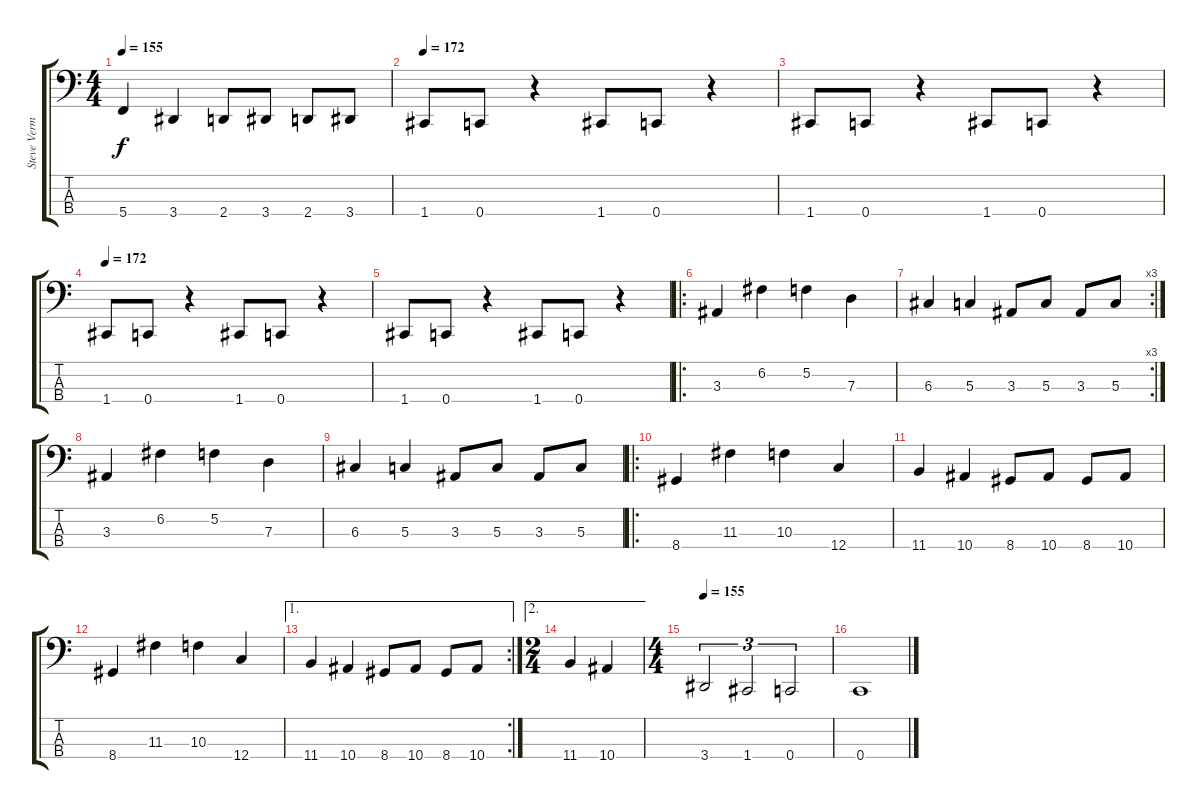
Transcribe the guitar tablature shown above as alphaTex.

\track ("Steve Vermilyea" "Steve Verm") {instrument electricbasspick}
\staff {score tabs}
\tuning (F2 C2 G1 C1) {hide}
\ts (4 4)
\tempo 155
\clef f4
\ks c
5.4.4{dy f} 3.4.4 2.4.8 3.4.8 2.4.8 3.4.8 |
\tempo 172
1.4.8 0.4.8 r.4 1.4.8 0.4.8 r.4 |
1.4.8 0.4.8 r.4 1.4.8 0.4.8 r.4 |
\tempo 172
1.4.8 0.4.8 r.4 1.4.8 0.4.8 r.4 |
1.4.8 0.4.8 r.4 1.4.8 0.4.8 r.4 |
\ro
3.3.4 6.2.4 5.2.4 7.3.4 |
\rc 3
6.3.4 5.3.4 3.3.8 5.3.8 3.3.8 5.3.8 |
3.3.4 6.2.4 5.2.4 7.3.4 |
6.3.4 5.3.4 3.3.8 5.3.8 3.3.8 5.3.8 |
\ro
8.4.4 11.3.4 10.3.4 12.4.4 |
11.4.4 10.4.4 8.4.8 10.4.8 8.4.8 10.4.8 |
8.4.4 11.3.4 10.3.4 12.4.4 |
\ae 1
\rc 2
11.4.4 10.4.4 8.4.8 10.4.8 8.4.8 10.4.8 |
\ae 2
\ts (2 4)
11.4.4 10.4.4 |
\ts (4 4)
\tempo 155
3.4.2{tu (3 2)} 1.4.2{tu (3 2)} 0.4.2{tu (3 2)} |
0.4.1
